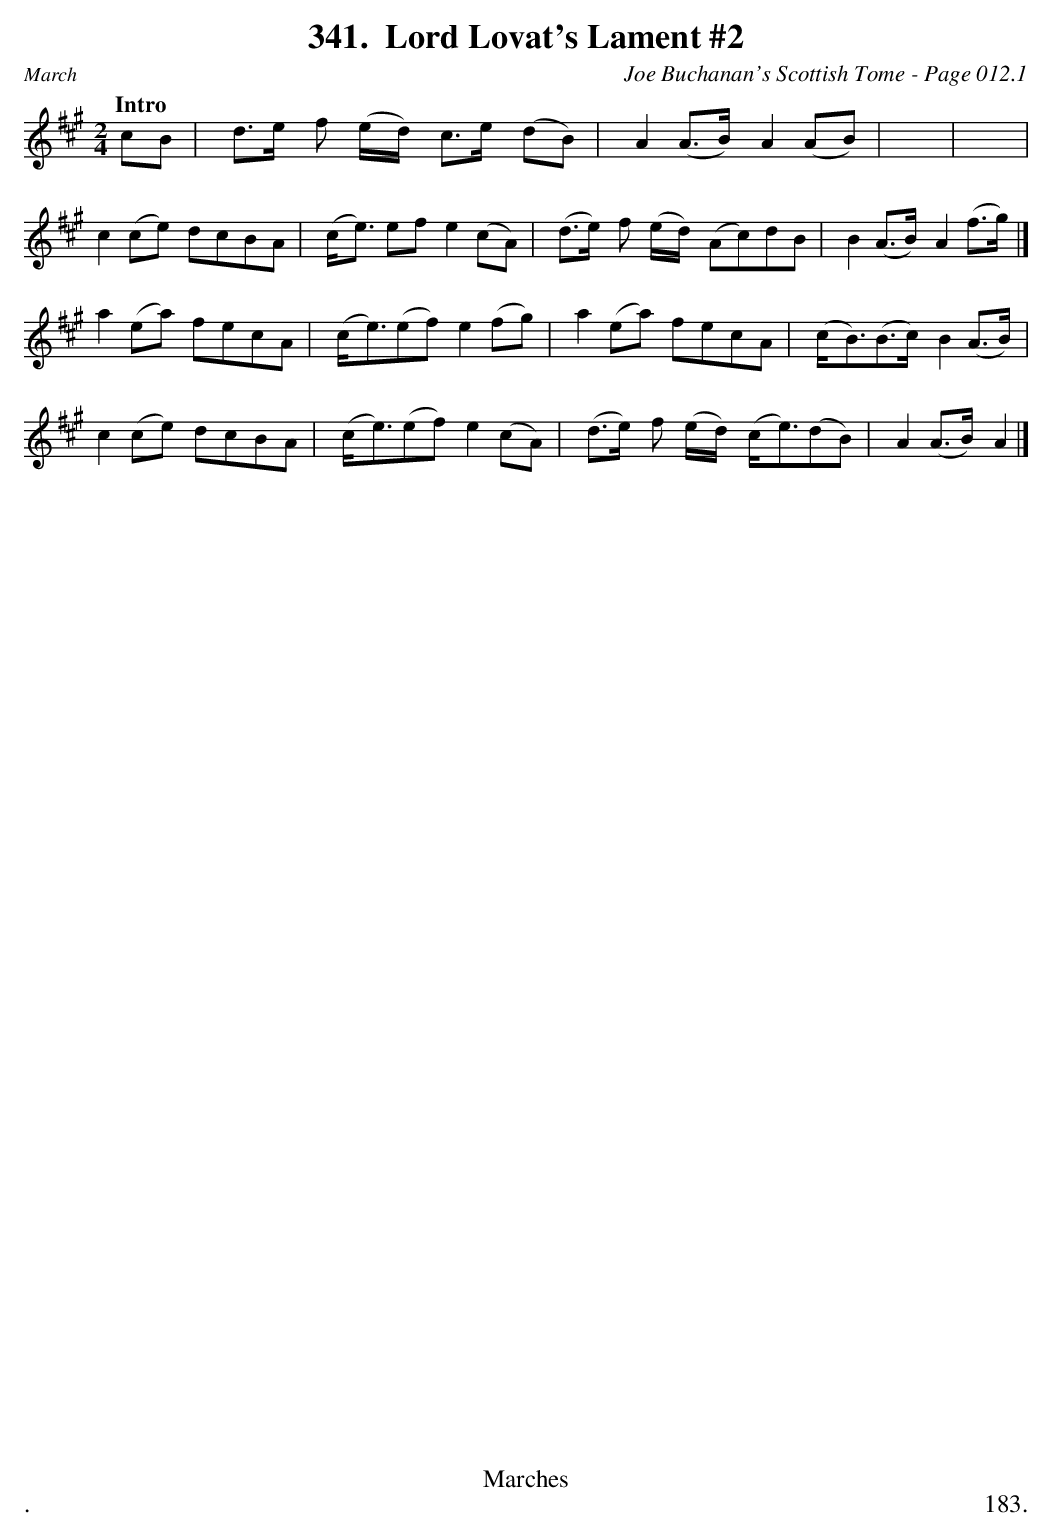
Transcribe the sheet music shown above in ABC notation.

X:1
T:Lord Lovat's Lament #2
C:Joe Buchanan's Scottish Tome - Page 012.1
L:1/8
M:2/4
K:A
"^Intro"cB | d>e f (e/d/) c>e (dB) | A2 (A>B) A2(AB) | x4 | x4 |
c2 (ce) dcBA | (c<e) ef e2 (cA) | (d>e) f (e/d/) (Ac)dB | B2 (A>B) A2 (f>g) |]
a2 (ea) fecA | (c<e)(ef) e2 (fg) | a2 (ea) fecA | (c<B)(B>c) B2 (A>B) |
c2 (ce) dcBA | (c<e)(ef) e2 (cA) | (d>e) f (e/d/) (c<e)(dB) | A2 (A>B) A2 |]
